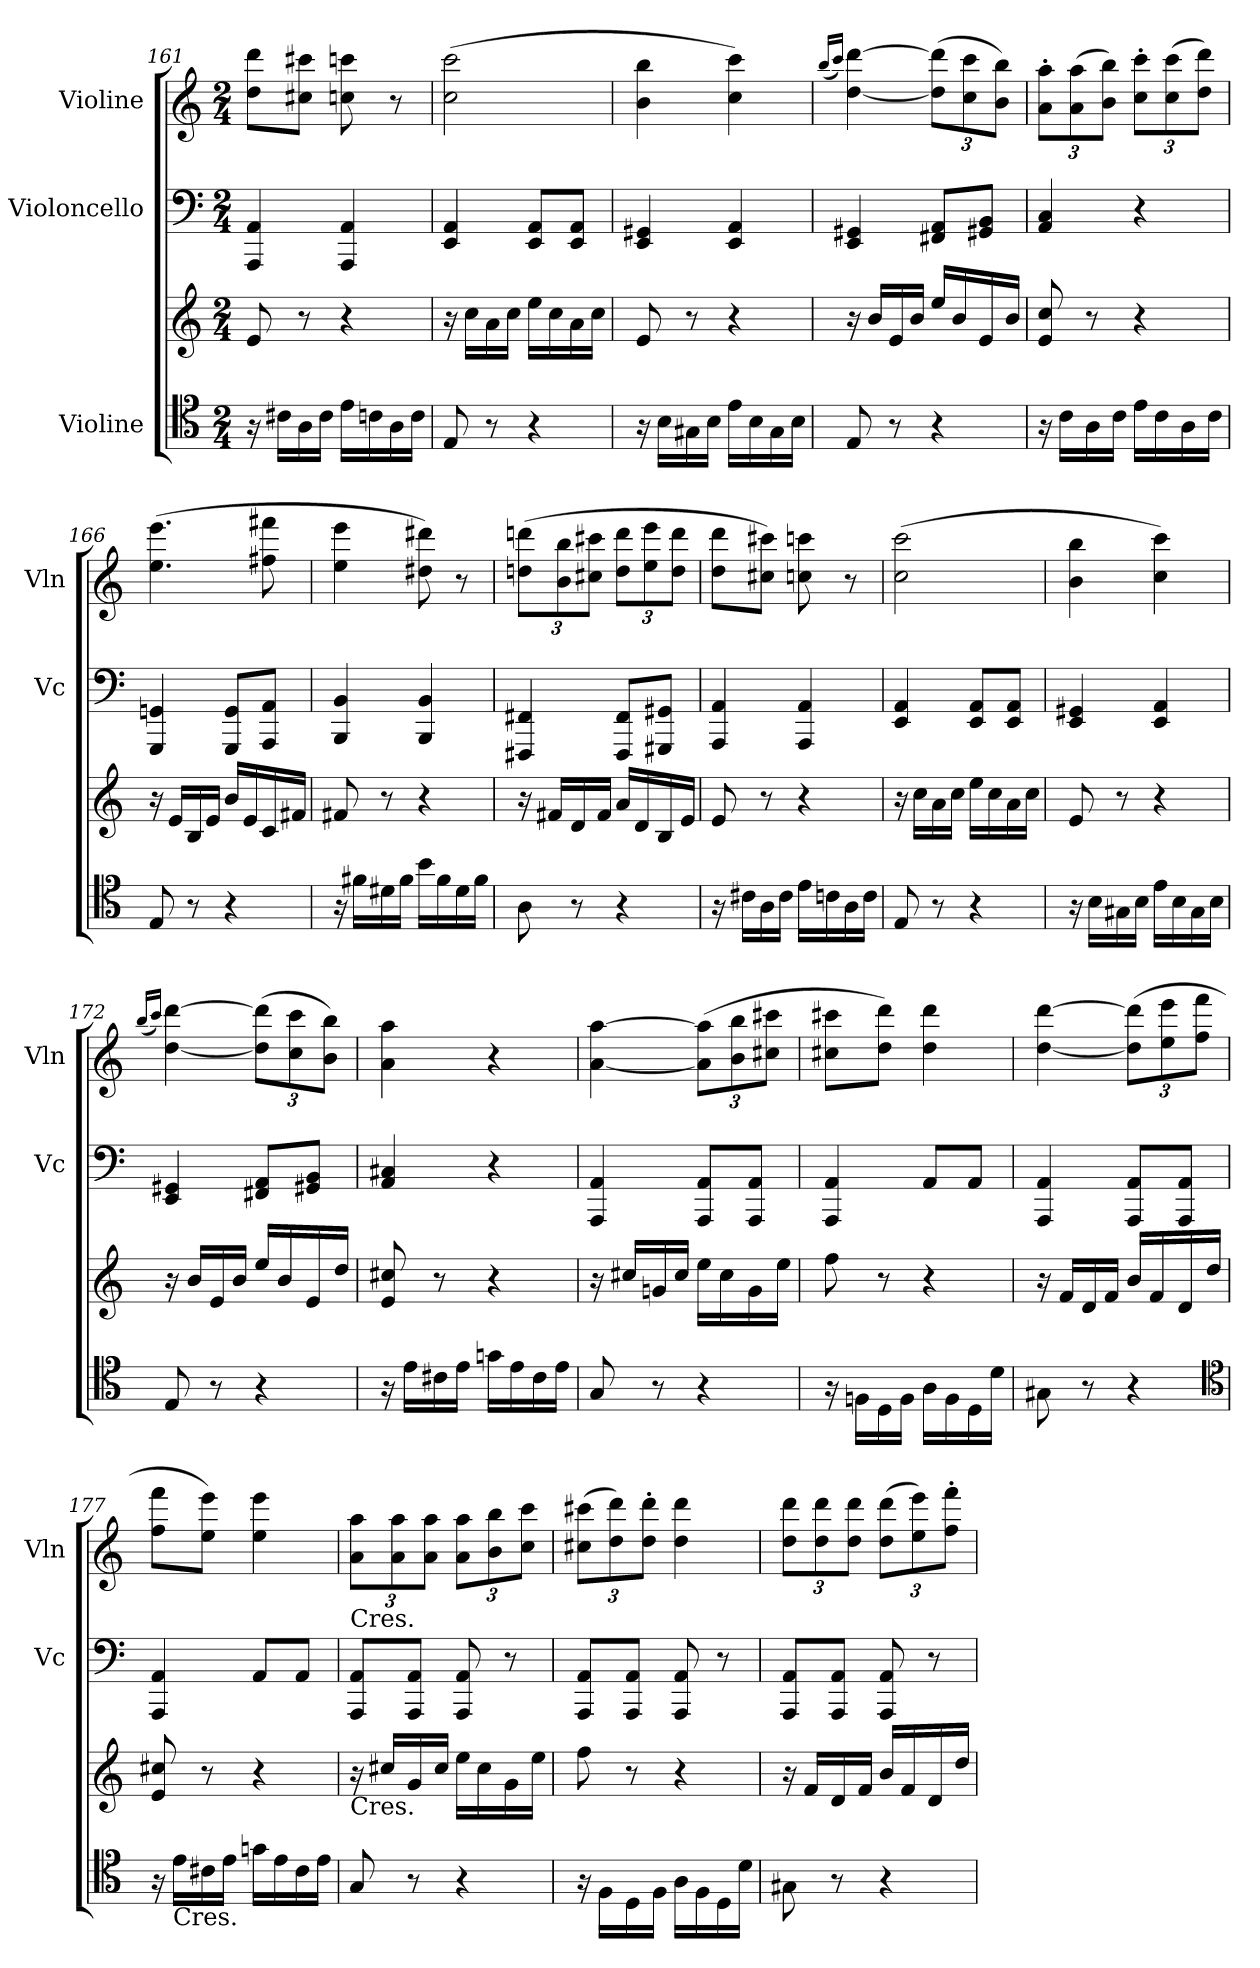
**kern	**kern	**kern	**kern
*part3	*part3	*part2	*part1
*staff4	*staff3	*staff2	*staff1
*I"Violine	*	*I"Violoncello	*I"Violine
*	*	*I'Vc	*I'Vln
*clefC4	*clefG2	*clefF4	*clefG2
*k[]	*k[]	*k[]	*k[]
*M2/4	*M2/4	*M2/4	*M2/4
=161	=161	=161	=161
16r	8e/	4AAA/ 4AA/	8dd\ 8ddd\L
16c#X\LL	.	.	.
16A\	8r	.	8cc#X\ 8ccc#X\J
16c#\JJ	.	.	.
16e\LL	4r	4AAA/ 4AA/	8ccn\ 8cccn\
16cn\	.	.	.
16A\	.	.	8r
16c\JJ	.	.	.
=162	=162	=162	=162
8E/	16r	4EE/ 4AA/	(>2cc\ 2ccc\
.	16cc\LL	.	.
8r	16a\	.	.
.	16cc\JJ	.	.
4r	16ee\LL	8EE/ 8AA/L	.
.	16cc\	.	.
.	16a\	8EE/ 8AA/J	.
.	16cc\JJ	.	.
=163	=163	=163	=163
16r	8e/	4EE/ 4GG#X/	4b\ 4bb\
16B\LL	.	.	.
16G#X\	8r	.	.
16B\JJ	.	.	.
16e\LL	4r	4EE/ 4AA/	4cc\ 4ccc\)
16B\	.	.	.
16G#\	.	.	.
16B\JJ	.	.	.
=164	=164	=164	=164
.	.	.	(<16qqbb/LL
.	.	.	16qqccc/JJ)
8E/	16r	4EE/ 4GG#X/	[4dd\ [4ddd\
.	16b/LL	.	.
8r	16e/	.	.
.	16b/JJ	.	.
*	*	*	*Xbrackettup
4r	16ee/LL	8FF#X/ 8AA/L	(>12dd]\ 12ddd]\L
.	16b/	.	.
.	.	.	12cc\ 12ccc\
.	16e/	8GG#X/ 8BB/J	.
.	.	.	12b\ 12bb\J)
.	16b/JJ	.	.
=165	=165	=165	=165
16r	8e/ 8cc/	4AA/ 4C/	12a'\ 12aa'\L
16c\LL	.	.	.
.	.	.	(>12a\ 12aa\
16A\	8r	.	.
.	.	.	12b\ 12bb\J)
16c\JJ	.	.	.
16e\LL	4r	4r	12cc'\ 12ccc'\L
16c\	.	.	.
.	.	.	(>12cc\ 12ccc\
16A\	.	.	.
.	.	.	12dd\ 12ddd\J)
16c\JJ	.	.	.
=166	=166	=166	=166
8E/	16r	4GGG/ 4GGn/	(>4.ee\ 4.eee\
.	16e/LL	.	.
8r	16B/	.	.
.	16e/JJ	.	.
4r	16b/LL	8GGG/ 8GG/L	.
.	16e/	.	.
.	16c/	8AAA/ 8AA/J	8ff#X\ 8fff#X\
.	16f#X/JJ	.	.
=167	=167	=167	=167
16r	8f#X/	4BBB/ 4BB/	4ee\ 4eee\
16f#X\LL	.	.	.
16d#X\	8r	.	.
16f#\JJ	.	.	.
16b\LL	4r	4BBB/ 4BB/	8dd#X\ 8ddd#X\)
16f#\	.	.	.
16d#\	.	.	8r
16f#\JJ	.	.	.
=168	=168	=168	=168
8A\	16r	4FFF#X/ 4FF#X/	(>12ddn\ 12dddn\L
.	16f#X/LL	.	.
.	.	.	12b\ 12bb\
8r	16d/	.	.
.	.	.	12cc#X\ 12ccc#X\J
.	16f#/JJ	.	.
4r	16a/LL	8FFF#/ 8FF#/L	12dd\ 12ddd\L
.	16d/	.	.
.	.	.	12ee\ 12eee\
.	16B/	8GGG#X/ 8GG#X/J	.
.	.	.	12dd\ 12ddd\J
.	16e/JJ	.	.
=169	=169	=169	=169
16r	8e/	4AAA/ 4AA/	8dd\ 8ddd\L
16c#X\LL	.	.	.
16A\	8r	.	8cc#X\ 8ccc#X\J)
16c#\JJ	.	.	.
16e\LL	4r	4AAA/ 4AA/	8ccn\ 8cccn\
16cn\	.	.	.
16A\	.	.	8r
16c\JJ	.	.	.
=170	=170	=170	=170
8E/	16r	4EE/ 4AA/	(>2cc\ 2ccc\
.	16cc\LL	.	.
8r	16a\	.	.
.	16cc\JJ	.	.
4r	16ee\LL	8EE/ 8AA/L	.
.	16cc\	.	.
.	16a\	8EE/ 8AA/J	.
.	16cc\JJ	.	.
=171	=171	=171	=171
16r	8e/	4EE/ 4GG#X/	4b\ 4bb\
16B\LL	.	.	.
16G#X\	8r	.	.
16B\JJ	.	.	.
16e\LL	4r	4EE/ 4AA/	4cc\ 4ccc\)
16B\	.	.	.
16G#\	.	.	.
16B\JJ	.	.	.
=172	=172	=172	=172
.	.	.	(<16qqbb/LL
.	.	.	16qqccc/JJ)
8E/	16r	4EE/ 4GG#X/	[4dd\ [4ddd\
.	16b/LL	.	.
8r	16e/	.	.
.	16b/JJ	.	.
4r	16ee/LL	8FF#X/ 8AA/L	(>12dd]\ 12ddd]\L
.	16b/	.	.
.	.	.	12cc\ 12ccc\
.	16e/	8GG#X/ 8BB/J	.
.	.	.	12b\ 12bb\J)
.	16dd/JJ	.	.
=173	=173	=173	=173
16r	8e/ 8cc#X/	4AA/ 4C#X/	4a\ 4aa\
16e\LL	.	.	.
16c#X\	8r	.	.
16e\JJ	.	.	.
16gn\LL	4r	4r	4r
16e\	.	.	.
16c#\	.	.	.
16e\JJ	.	.	.
=174	=174	=174	=174
8G/	16r	4AAA/ 4AA/	[4a\ [4aa\
.	16cc#X/LL	.	.
8r	16gn/	.	.
.	16cc#/JJ	.	.
4r	16ee\LL	8AAA/ 8AA/L	(>12a]\ 12aa]\L
.	16cc#\	.	.
.	.	.	12b\ 12bb\
.	16g\	8AAA/ 8AA/J	.
.	.	.	12cc#X\ 12ccc#X\J
.	16ee\JJ	.	.
=175	=175	=175	=175
16r	8ff\	4AAA/ 4AA/	8cc#X\ 8ccc#X\L
16Fn\LL	.	.	.
16D\	8r	.	8dd\ 8ddd\J)
16F\JJ	.	.	.
16A\LL	4r	8AA/L	4dd\ 4ddd\
16F\	.	.	.
16D\	.	8AA/J	.
16d\JJ	.	.	.
=176	=176	=176	=176
8G#X\	16r	4AAA/ 4AA/	[4dd\ [4ddd\
.	16f/LL	.	.
8r	16d/	.	.
.	16f/JJ	.	.
4r	16b/LL	8AAA/ 8AA/L	(>12dd]\ 12ddd]\L
.	16f/	.	.
.	.	.	12ee\ 12eee\
.	16d/	8AAA/ 8AA/J	.
.	.	.	12ff\ 12fff\J
.	16dd/JJ	.	.
*clefC4	*	*	*
=177	=177	=177	=177
16r	8e/ 8cc#X/	4AAA/ 4AA/	8ff\ 8fff\L
!LO:TX:b:t=Cres.	!	!	!
16e\LL	.	.	.
16c#X\	8r	.	8ee\ 8eee\J)
16e\JJ	.	.	.
16gn\LL	4r	8AA/L	4ee\ 4eee\
16e\	.	.	.
16c#\	.	8AA/J	.
16e\JJ	.	.	.
=178	=178	=178	=178
!	!	!	!LO:TX:b:t=Cres.
!	!LO:TX:b:t=Cres.	!	!
8G/	16r	8AAA/ 8AA/L	12a\ 12aa\L
.	16cc#X/LL	.	.
.	.	.	12a\ 12aa\
8r	16g/	8AAA/ 8AA/J	.
.	.	.	12a\ 12aa\J
.	16cc#/JJ	.	.
4r	16ee\LL	8AAA/ 8AA/	12a\ 12aa\L
.	16cc#\	.	.
.	.	.	12b\ 12bb\
.	16g\	8r	.
.	.	.	12cc\ 12ccc\J
.	16ee\JJ	.	.
=179	=179	=179	=179
16r	8ff\	8AAA/ 8AA/L	(>12cc#X\ 12ccc#X\L
16F\LL	.	.	.
.	.	.	12dd\ 12ddd\)
16D\	8r	8AAA/ 8AA/J	.
.	.	.	12dd'\ 12ddd'\J
16F\JJ	.	.	.
16A\LL	4r	8AAA/ 8AA/	4dd\ 4ddd\
16F\	.	.	.
16D\	.	8r	.
16d\JJ	.	.	.
=180	=180	=180	=180
8G#X\	16r	8AAA/ 8AA/L	12dd\ 12ddd\L
.	16f/LL	.	.
.	.	.	12dd\ 12ddd\
8r	16d/	8AAA/ 8AA/J	.
.	.	.	12dd\ 12ddd\J
.	16f/JJ	.	.
4r	16b/LL	8AAA/ 8AA/	(>12dd\ 12ddd\L
.	16f/	.	.
.	.	.	12ee\ 12eee\)
.	16d/	8r	.
.	.	.	12ff'\ 12fff'\J
.	16dd/JJ	.	.
=	=	=	=
*-	*-	*-	*-
